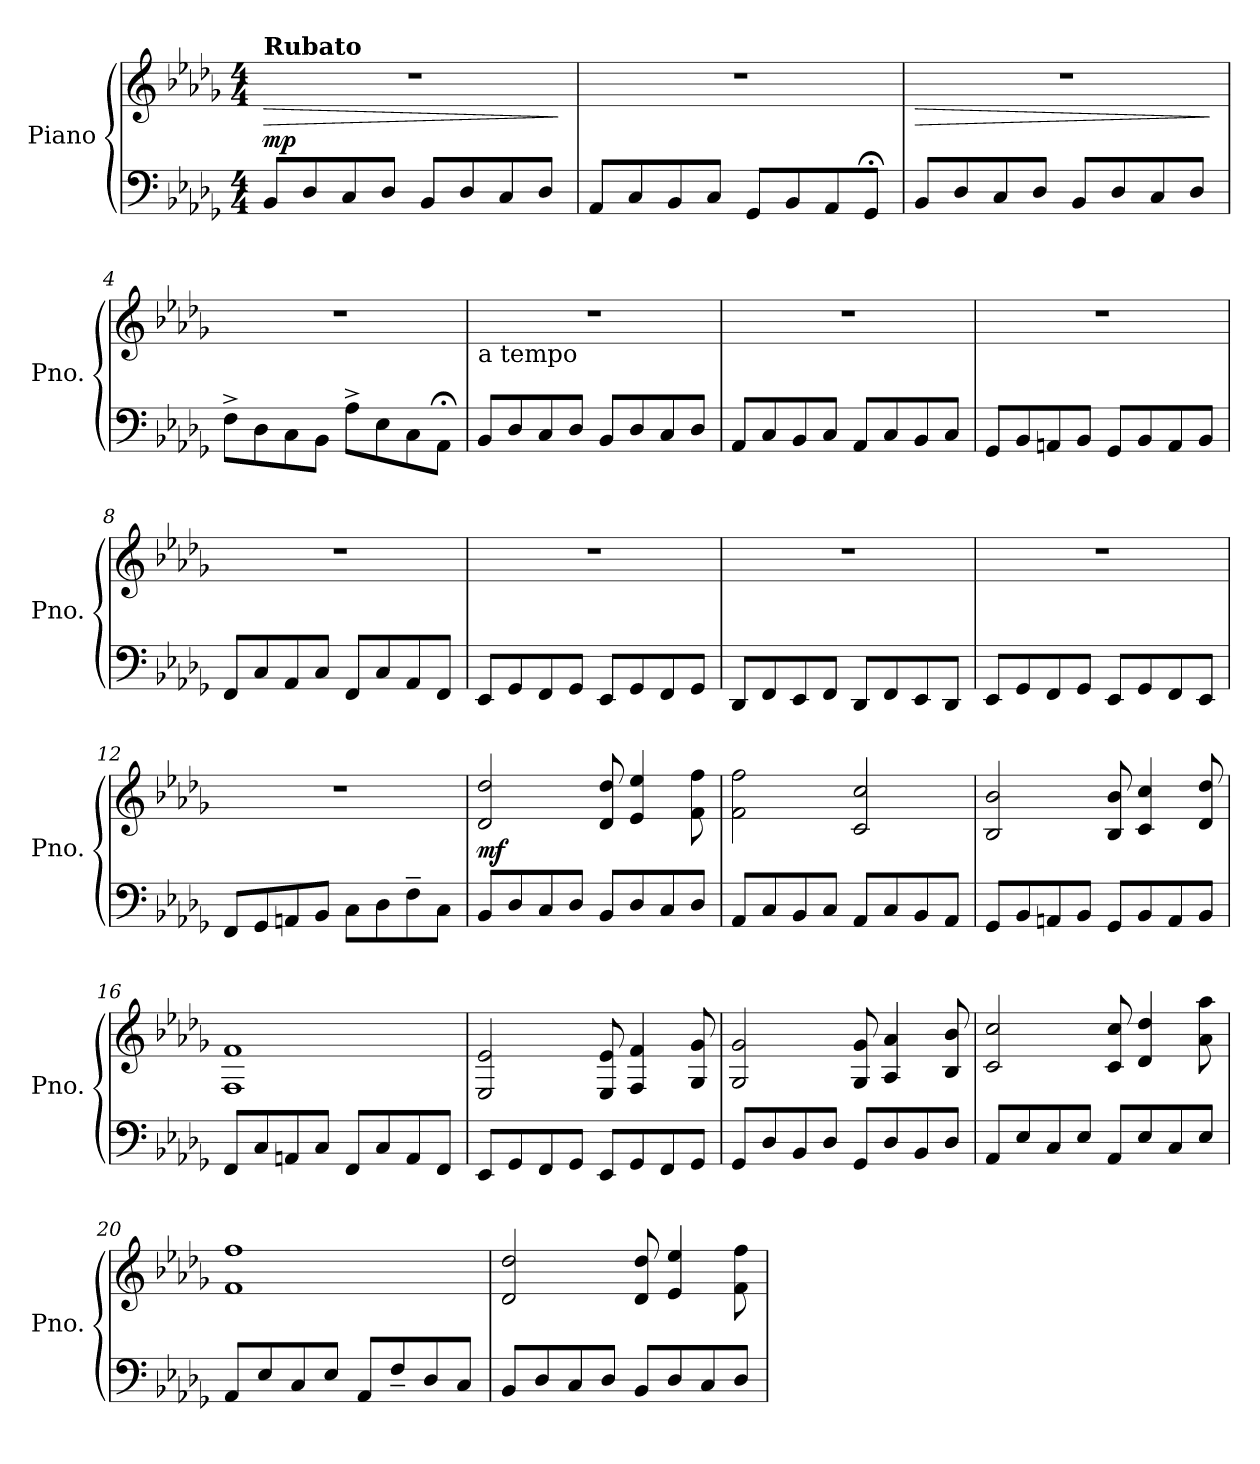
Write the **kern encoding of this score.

**kern	**kern	**dynam
*part1	*part1	*part1
*staff2	*staff1	*staff1/2
*I"Piano	*	*
*I'Pno.	*	*
*clefF4	*clefG2	*
*k[b-e-a-d-g-]	*k[b-e-a-d-g-]	*
*M4/4	*M4/4	*
=1	=1	=1
!	!LO:TX:a:B:t=Rubato	!
!	!	!LO:HP:b
!	!	!LO:DY:n=1:a=2
8BB-/L	1r	> mp
8D-/	.	.
8C/	.	.
8D-/J	.	.
8BB-/L	.	.
8D-/	.	.
8C/	.	.
8D-/J	.	.
.	.	]
=2	=2	=2
8AA-/L	1r	.
8C/	.	.
8BB-/	.	.
8C/J	.	.
8GG-/L	.	.
8BB-/	.	.
8AA-/	.	.
8GG-;</J	.	.
=3	=3	=3
!	!	!LO:HP:b
8BB-/L	1r	>
8D-/	.	.
8C/	.	.
8D-/J	.	.
8BB-/L	.	.
8D-/	.	.
8C/	.	.
8D-/J	.	.
.	.	]
=4	=4	=4
8F^\L	1r	.
8D-\	.	.
8C\	.	.
8BB-\J	.	.
8A-^\L	.	.
8E-\	.	.
8C\	.	.
8AA-;<\J	.	.
=5	=5	=5
!	!LO:TX:b:t=a tempo	!
8BB-/L	1r	.
8D-/	.	.
8C/	.	.
8D-/J	.	.
8BB-/L	.	.
8D-/	.	.
8C/	.	.
8D-/J	.	.
!!LO:LB:g=z
=6	=6	=6
8AA-/L	1r	.
8C/	.	.
8BB-/	.	.
8C/J	.	.
8AA-/L	.	.
8C/	.	.
8BB-/	.	.
8C/J	.	.
=7	=7	=7
8GG-/L	1r	.
8BB-/	.	.
8AAn/	.	.
8BB-/J	.	.
8GG-/L	.	.
8BB-/	.	.
8AA/	.	.
8BB-/J	.	.
=8	=8	=8
8FF/L	1r	.
8C/	.	.
8AA-/	.	.
8C/J	.	.
8FF/L	.	.
8C/	.	.
8AA-/	.	.
8FF/J	.	.
=9	=9	=9
8EE-/L	1r	.
8GG-/	.	.
8FF/	.	.
8GG-/J	.	.
8EE-/L	.	.
8GG-/	.	.
8FF/	.	.
8GG-/J	.	.
=10	=10	=10
8DD-/L	1r	.
8FF/	.	.
8EE-/	.	.
8FF/J	.	.
8DD-/L	.	.
8FF/	.	.
8EE-/	.	.
8DD-/J	.	.
!!LO:LB:g=z
=11	=11	=11
8EE-/L	1r	.
8GG-/	.	.
8FF/	.	.
8GG-/J	.	.
8EE-/L	.	.
8GG-/	.	.
8FF/	.	.
8EE-/J	.	.
=12	=12	=12
8FF/L	1r	.
8GG-/	.	.
8AAn/	.	.
8BB-/J	.	.
8C\L	.	.
8D-\	.	.
8F~\	.	.
8C\J	.	.
=13	=13	=13
!	!	!LO:DY:a=2
8BB-/L	2d-/ 2dd-/	mf
8D-/	.	.
8C/	.	.
8D-/J	.	.
8BB-/L	8d-/ 8dd-/	.
8D-/	4e-/ 4ee-/	.
8C/	.	.
8D-/J	8f\ 8ff\	.
=14	=14	=14
8AA-/L	2f\ 2ff\	.
8C/	.	.
8BB-/	.	.
8C/J	.	.
8AA-/L	2c/ 2cc/	.
8C/	.	.
8BB-/	.	.
8AA-/J	.	.
!!LO:LB:g=z
=15	=15	=15
8GG-/L	2B-/ 2b-/	.
8BB-/	.	.
8AAn/	.	.
8BB-/J	.	.
8GG-/L	8B-/ 8b-/	.
8BB-/	4c/ 4cc/	.
8AA/	.	.
8BB-/J	8d-/ 8dd-/	.
=16	=16	=16
8FF/L	1F 1f	.
8C/	.	.
8AAn/	.	.
8C/J	.	.
8FF/L	.	.
8C/	.	.
8AA/	.	.
8FF/J	.	.
=17	=17	=17
8EE-/L	2E-/ 2e-/	.
8GG-/	.	.
8FF/	.	.
8GG-/J	.	.
8EE-/L	8E-/ 8e-/	.
8GG-/	4F/ 4f/	.
8FF/	.	.
8GG-/J	8G-/ 8g-/	.
=18	=18	=18
8GG-/L	2G-/ 2g-/	.
8D-/	.	.
8BB-/	.	.
8D-/J	.	.
8GG-/L	8G-/ 8g-/	.
8D-/	4A-/ 4a-/	.
8BB-/	.	.
8D-/J	8B-/ 8b-/	.
!!LO:LB:g=z
=19	=19	=19
8AA-/L	2c/ 2cc/	.
8E-/	.	.
8C/	.	.
8E-/J	.	.
8AA-/L	8c/ 8cc/	.
8E-/	4d-/ 4dd-/	.
8C/	.	.
8E-/J	8a-\ 8aa-\	.
=20	=20	=20
8AA-/L	1f 1ff	.
8E-/	.	.
8C/	.	.
8E-/J	.	.
8AA-/L	.	.
8F~/	.	.
8D-/	.	.
8C/J	.	.
=21	=21	=21
8BB-/L	2d-/ 2dd-/	.
8D-/	.	.
8C/	.	.
8D-/J	.	.
8BB-/L	8d-/ 8dd-/	.
8D-/	4e-/ 4ee-/	.
8C/	.	.
8D-/J	8f\ 8ff\	.
=	=	=
*-	*-	*-
